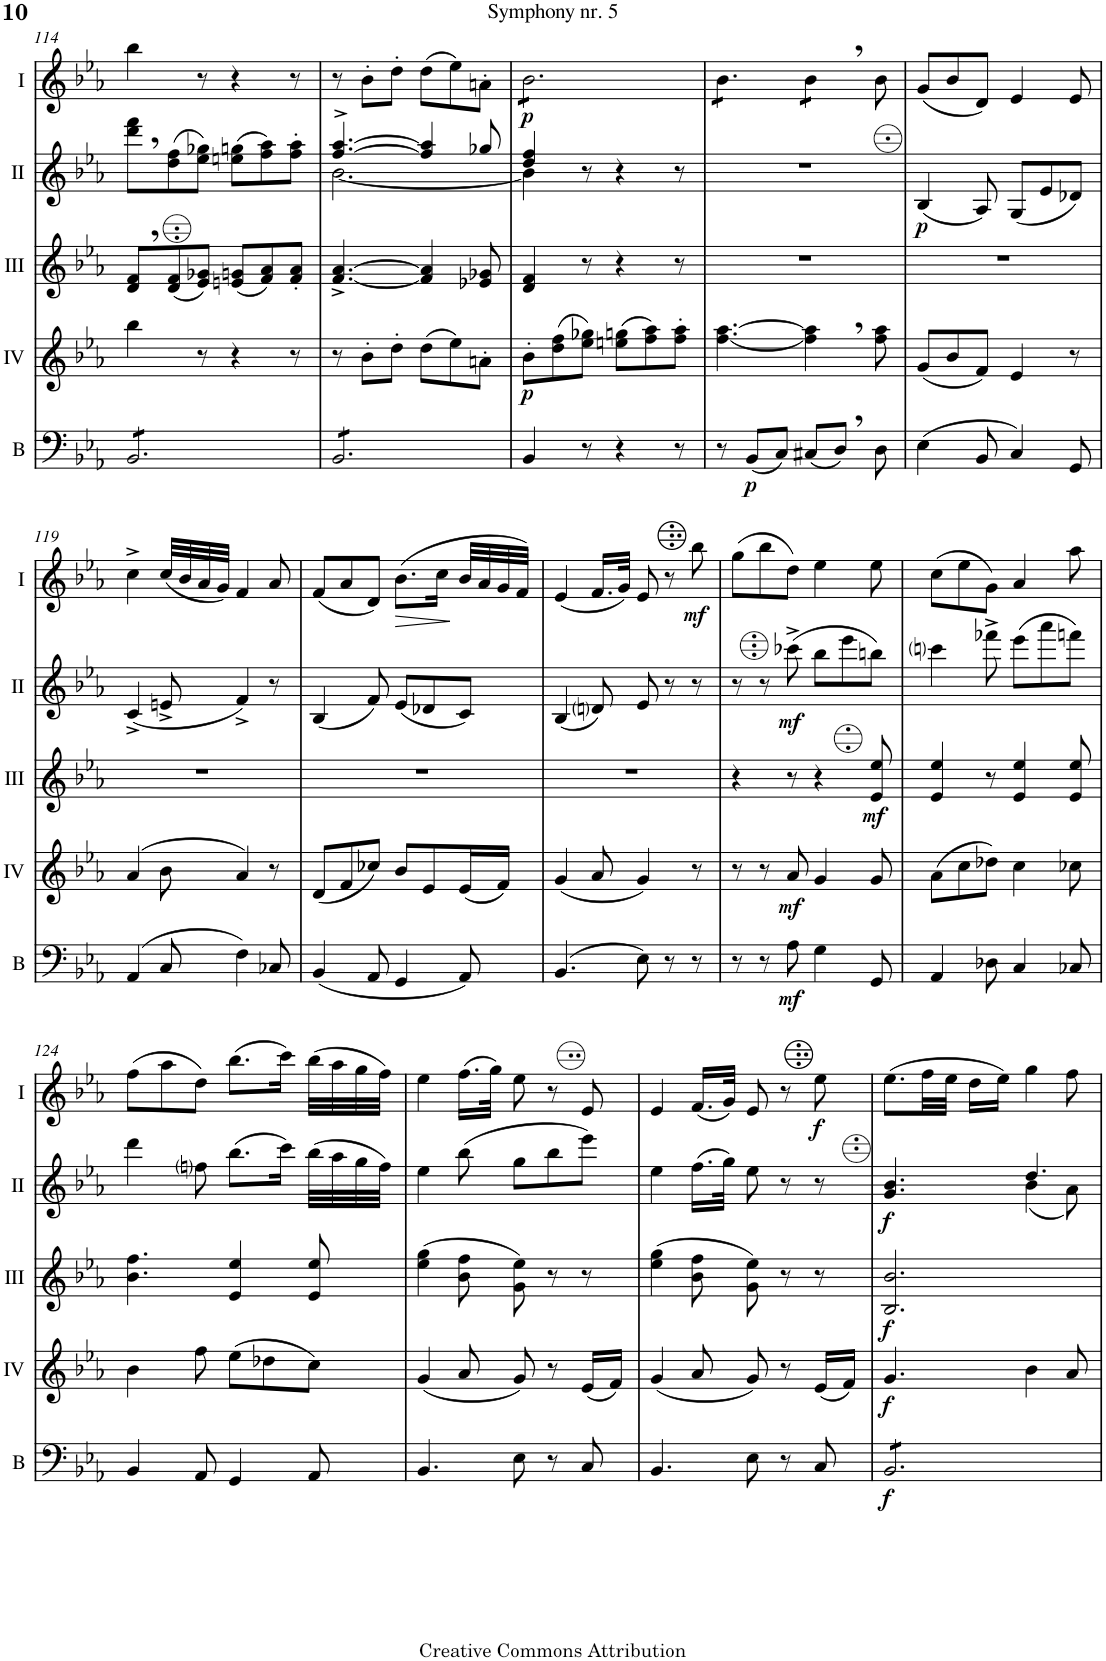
**kern	**dynam	**kern	**dynam	**kern	**dynam	**kern	**dynam	**kern	**dynam
*part5	*part5	*part4	*part4	*part3	*part3	*part2	*part2	*part1	*part1
*staff5	*staff5	*staff4	*staff4	*staff3	*staff3	*staff2	*staff2	*staff1	*staff1
*I"Bass	*	*I"Acc. 4	*	*I"Acc. 3	*	*I"Acc. 2	*	*I"Acc. 1	*
*I'B	*	*	*	*	*	*	*	*	*
!!LO:PB:g=z
*clefF4	*	*clefG2	*	*clefG2	*	*clefG2	*	*clefG2	*
*Trd7c12	*	*Trd7c12	*	*Trd7c12	*	*	*	*	*
*k[b-e-a-]	*	*k[b-e-a-]	*	*k[b-e-a-]	*	*k[b-e-a-]	*	*k[b-e-a-]	*
*M6/8	*	*M6/8	*	*M6/8	*	*M6/8	*	*M6/8	*
=114	=114	=114	=114	=114	=114	=114	=114	=114	=114
*tremolo	*	*	*	*	*	*	*	*	*
8BB-/L	.	4bb-\	.	8dd/, 8ff/,L	.	8dd\, 8ff\,L	.	4bb-\	.
8BB-/	.	.	.	(8d/ 8f/	.	(8d\ 8f\	.	.	.
8BB-/	.	8r	.	8e-/ 8g-X/J)	.	8e-\ 8g-X\J)	.	8r	.
8BB-/	.	4r	.	(8en/ 8gn/L	.	(8en\ 8gn\L	.	4r	.
8BB-/	.	.	.	8f/ 8a-/)	.	8f\ 8a-\)	.	.	.
8BB-/J	.	8r	.	8f/' 8a-/'J	.	8f\' 8a-\'J	.	8r	.
=115	=115	=115	=115	=115	=115	=115	=115	=115	=115
*	*	*	*	*	*	*^	*	*	*
8BB-/L	.	8r	.	[4.f/^ [4.a-/^	.	[4.f/^ [4.a-/^	[2.B-\	.	8r	.
8BB-/	.	8b-'\L	.	.	.	.	.	.	8b-'\L	.
8BB-/	.	8dd'\J	.	.	.	.	.	.	8dd'\J	.
8BB-/	.	(8dd\L	.	4f/] 4a-/]	.	4f/] 4a-/]	.	.	(8dd\L	.
8BB-/	.	8ee-\)	.	.	.	.	.	.	8ee-\)	.
8BB-/J	.	8an'\J	.	8e-X/ 8g-X/	.	8g-X/	.	.	8an'\J	.
*Xtremolo	*	*	*	*	*	*	*	*	*	*
=116	=116	=116	=116	=116	=116	=116	=116	=116	=116	=116
!	!	!	!LO:DY:b	!	!	!	!	!	!	!LO:DY:b
*	*	*	*	*	*	*	*	*	*tremolo	*
4BB-/	.	8b-'\L	p	4d/ 4f/	.	4d/ 4f/	4B-\]	.	8b-\L	p
.	.	(8dd\ 8ff\	.	.	.	.	.	.	8b-\	.
8r	.	8ee-\ 8gg-X\J)	.	8r	.	8r	8ryy	.	8b-\	.
4r	.	(8een\ 8ggn\L	.	4r	.	4r	4ryy	.	8b-\	.
.	.	8ff\ 8aa-\)	.	.	.	.	.	.	8b-\	.
8r	.	8ff\' 8aa-\'J	.	8r	.	8r	8ryy	.	8b-\J	.
*	*	*	*	*	*	*v	*v	*	*	*
=117	=117	=117	=117	=117	=117	=117	=117	=117	=117
8r	.	[4.ff\ [4.aa-\	.	2.r	.	2.r	.	8b-\L	.
!	!LO:DY:b	!	!	!	!	!	!	!	!
(8BB-/L	p	.	.	.	.	.	.	8b-\	.
8C/J)	.	.	.	.	.	.	.	8b-\J	.
(8C#X/L	.	4ff\], 4aa-\],	.	.	.	.	.	8b-,\L	.
8D,/J)	.	.	.	.	.	.	.	8b-,\J	.
*	*	*	*	*	*	*	*	*Xtremolo	*
8D\	.	8ff\ 8aa-\	.	.	.	.	.	8b-\	.
=118	=118	=118	=118	=118	=118	=118	=118	=118	=118
!	!	!	!	!	!	!	!LO:DY:b	!	!
(4E-\	.	(8g/L	.	2.r	.	(4B-/	p	(8g/L	.
.	.	8b-/	.	.	.	.	.	8b-/	.
8BB-/	.	8f/J)	.	.	.	8A-/)	.	8d/J)	.
4C/)	.	4e-/	.	.	.	(8G/L	.	4e-/	.
.	.	.	.	.	.	8e-/	.	.	.
8GG/	.	8r	.	.	.	8d-X/J)	.	8e-/	.
!!LO:LB:g=z
=119	=119	=119	=119	=119	=119	=119	=119	=119	=119
(4AA-/	.	(4a-/	.	2.r	.	(4c^/	.	4cc^\	.
8C/	.	8b-\	.	.	.	8en^/	.	(32cc/LLL	.
.	.	.	.	.	.	.	.	32b-/	.
.	.	.	.	.	.	.	.	32a-/	.
.	.	.	.	.	.	.	.	32g/JJJ)	.
4F\)	.	4a-/)	.	.	.	4f^/)	.	4f/	.
8C-X/	.	8r	.	.	.	8r	.	8a-/	.
=120	=120	=120	=120	=120	=120	=120	=120	=120	=120
(4BB-/	.	(8d/L	.	2.r	.	(4B-/	.	(8f/L	.
.	.	8f/	.	.	.	.	.	8a-/	.
8AA-/	.	8cc-X/J)	.	.	.	8f/)	.	8d/J)	.
!	!	!	!	!	!	!	!	!	!LO:HP:b
4GG/	.	8b-/L	.	.	.	(8e-/L	.	(8.b-\L	>
.	.	8e-/	.	.	.	8d-X/	.	.	.
.	.	.	.	.	.	.	.	16cc\Jk	.
8AA-/)	.	(16e-/L	.	.	.	8c/J)	.	32b-/LLL	]
.	.	.	.	.	.	.	.	32a-/	.
.	.	16f/JJ)	.	.	.	.	.	32g/	.
.	.	.	.	.	.	.	.	32f/JJJ)	.
=121	=121	=121	=121	=121	=121	=121	=121	=121	=121
(4.BB-/	.	(4g/	.	2.r	.	(4B-/	.	(4e-/	.
.	.	8a-/	.	.	.	8dni/)	.	16.f/LL	.
.	.	.	.	.	.	.	.	32g/JJk)	.
8E-\)	.	4g/)	.	.	.	8e-/	.	8e-/	.
8r	.	.	.	.	.	8r	.	8r	.
!	!	!	!	!	!	!	!	!	!LO:DY:b
8r	.	8r	.	.	.	8r	.	8b-\	mf
=122	=122	=122	=122	=122	=122	=122	=122	=122	=122
8r	.	8r	.	4r	.	8r	.	(8g\L	.
8r	.	8r	.	.	.	8r	.	8b-\	.
!	!LO:DY:b	!	!LO:DY:b	!	!	!	!LO:DY:b	!	!
8A-\	mf	8a-/	mf	8r	.	(8cc-X^\	mf	8d\J)	.
4G\	.	4g/	.	4r	.	8b-\L	.	4e-\	.
.	.	.	.	.	.	8ee-\	.	.	.
!	!	!	!	!	!LO:DY:b	!	!	!	!
8GG/	.	8g/	.	8e-/ 8ee-/	mf	8bn\J)	.	8e-\	.
=123	=123	=123	=123	=123	=123	=123	=123	=123	=123
4AA-/	.	(8a-\L	.	4e-/ 4ee-/	.	4ccni\	.	(8c\L	.
.	.	8cc\	.	.	.	.	.	8e-\	.
8D-X\	.	8dd-X\J)	.	8r	.	8ff-X^\	.	8G\J)	.
4C/	.	4cc\	.	4e-/ 4ee-/	.	(8ee-\L	.	4A-/	.
.	.	.	.	.	.	8aa-\	.	.	.
8C-X/	.	8cc-X\	.	8e-/ 8ee-/	.	8ffn\J)	.	8a-\	.
!!LO:LB:g=z
=124	=124	=124	=124	=124	=124	=124	=124	=124	=124
4BB-/	.	4b-\	.	4.b-\ 4.ff\	.	4dd\	.	(8f\L	.
.	.	.	.	.	.	.	.	8a-\	.
8AA-/	.	8ff\	.	.	.	8fni\	.	8d\J)	.
4GG/	.	(8ee-\L	.	4e-/ 4ee-/	.	(8.b-\L	.	(8.b-\L	.
.	.	8dd-X\	.	.	.	.	.	.	.
.	.	.	.	.	.	16cc\Jk)	.	16cc\Jk)	.
8AA-/	.	8cc\J)	.	8e-/ 8ee-/	.	(32b-\LLL	.	(32b-\LLL	.
.	.	.	.	.	.	32a-\	.	32a-\	.
.	.	.	.	.	.	32g\	.	32g\	.
.	.	.	.	.	.	32f\JJJ)	.	32f\JJJ)	.
=125	=125	=125	=125	=125	=125	=125	=125	=125	=125
4.BB-/	.	(4g/	.	(4ee-\ 4gg\	.	4e-\	.	4e-\	.
.	.	8a-/	.	8b-\ 8ff\	.	(8b-\	.	(16.f\LL	.
.	.	.	.	.	.	.	.	32g\JJk)	.
8E-\	.	8g/)	.	8g\ 8ee-\)	.	8g\L	.	8e-\	.
8r	.	8r	.	8r	.	8b-\	.	8r	.
8C/	.	(16e-/LL	.	8r	.	8ee-\J)	.	8e-/	.
.	.	16f/JJ)	.	.	.	.	.	.	.
=126	=126	=126	=126	=126	=126	=126	=126	=126	=126
4.BB-/	.	(4g/	.	(4ee-\ 4gg\	.	4e-\	.	4e-/	.
.	.	8a-/	.	8b-\ 8ff\	.	(16.f\LL	.	(16.f/LL	.
.	.	.	.	.	.	32g\JJk)	.	32g/JJk)	.
8E-\	.	8g/)	.	8g\ 8ee-\)	.	8e-\	.	8e-/	.
8r	.	8r	.	8r	.	8r	.	8r	.
!	!	!	!	!	!	!	!	!	!LO:DY:b
8C/	.	(16e-/LL	.	8r	.	8r	.	8e-\	f
.	.	16f/JJ)	.	.	.	.	.	.	.
=127	=127	=127	=127	=127	=127	=127	=127	=127	=127
*	*	*	*	*	*	*^	*	*	*
!	!LO:DY:b	!	!LO:DY:b	!	!LO:DY:b	!	!	!LO:DY:b	!	!
*tremolo	*	*	*	*	*	*	*	*	*	*
8BB-/L	f	4.g/	f	2.B-/ 2.b-/	f	4.g/ 4.b-/	4.ryy	f	(8.e-\L	.
8BB-/	.	.	.	.	.	.	.	.	.	.
.	.	.	.	.	.	.	.	.	32f\LL	.
.	.	.	.	.	.	.	.	.	32e-\JJJ	.
8BB-/	.	.	.	.	.	.	.	.	16d\LL	.
.	.	.	.	.	.	.	.	.	16e-\JJ)	.
8BB-/	.	4b-\	.	.	.	4.dd/	(4b-\	.	4g\	.
8BB-/	.	.	.	.	.	.	.	.	.	.
8BB-/J	.	8a-/	.	.	.	.	8a-\)	.	8f\	.
*Xtremolo	*	*	*	*	*	*	*	*	*	*
*	*	*	*	*	*	*v	*v	*	*	*
=	=	=	=	=	=	=	=	=	=
*-	*-	*-	*-	*-	*-	*-	*-	*-	*-
